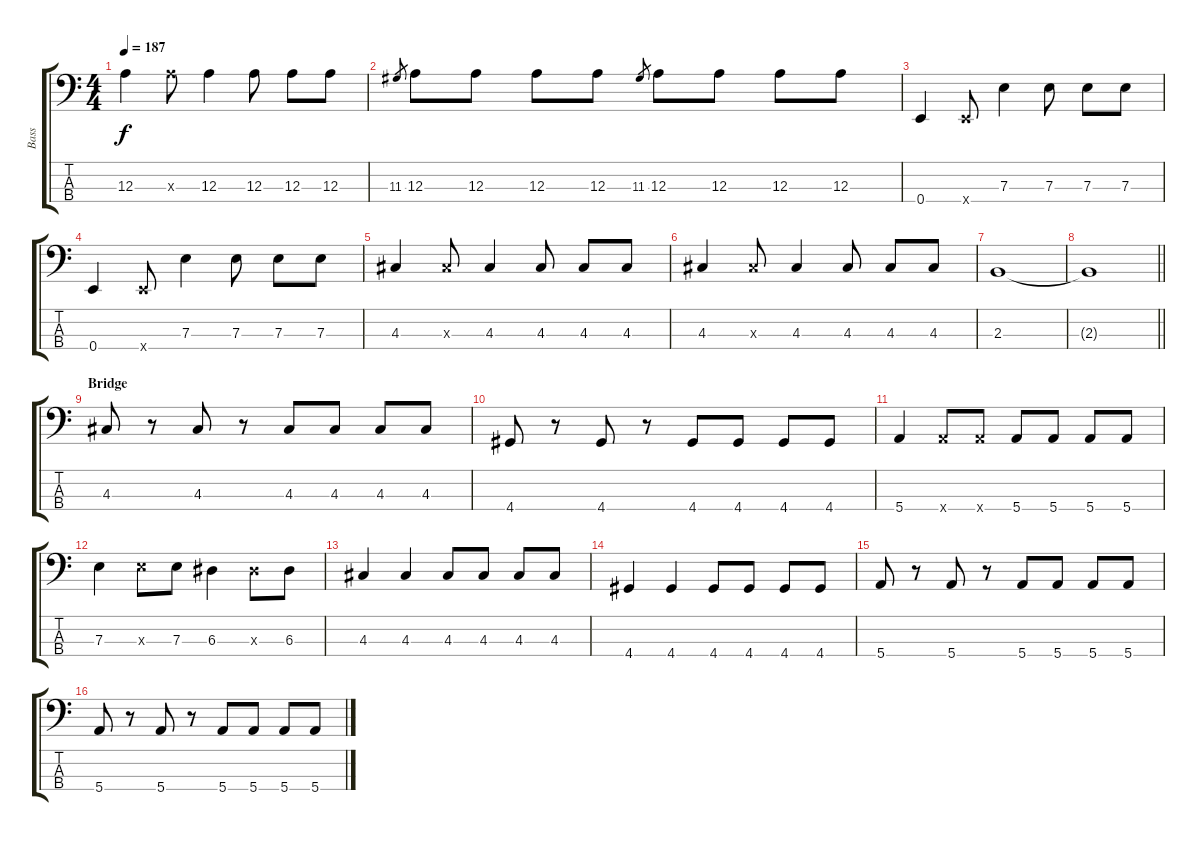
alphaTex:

\track ("Bass" "Bass") {instrument electricbasspick}
\staff {score tabs}
\tuning (G2 D2 A1 E1) {hide}
\ts (4 4)
\tempo 187
\clef f4
\ks c
12.3.4{dy f} 12.3{x}.8 12.3.4 12.3.8 12.3.8 12.3.8 |
11.3.8{gr} 12.3.8 12.3.8 12.3.8 12.3.8 11.3.8{gr} 12.3.8 12.3.8 12.3.8 12.3.8 |
0.4.4 0.4{x}.8 7.3.4 7.3.8 7.3.8 7.3.8 |
0.4.4 0.4{x}.8 7.3.4 7.3.8 7.3.8 7.3.8 |
4.3.4 4.3{x}.8 4.3.4 4.3.8 4.3.8 4.3.8 |
4.3.4 4.3{x}.8 4.3.4 4.3.8 4.3.8 4.3.8 |
2.3.1 |
\barLineRight lightlight
2.3{t}.1 |
\section ("" "Bridge")
4.3.8 r.8 4.3.8 r.8 4.3.8 4.3.8 4.3.8 4.3.8 |
4.4.8 r.8 4.4.8 r.8 4.4.8 4.4.8 4.4.8 4.4.8 |
5.4.4 5.4{x}.8 5.4{x}.8 5.4.8 5.4.8 5.4.8 5.4.8 |
7.3.4 7.3{x}.8 7.3.8 6.3.4 6.3{x}.8 6.3.8 |
4.3.4 4.3.4 4.3.8 4.3.8 4.3.8 4.3.8 |
4.4.4 4.4.4 4.4.8 4.4.8 4.4.8 4.4.8 |
5.4.8 r.8 5.4.8 r.8 5.4.8 5.4.8 5.4.8 5.4.8 |
5.4.8 r.8 5.4.8 r.8 5.4.8 5.4.8 5.4.8 5.4.8
